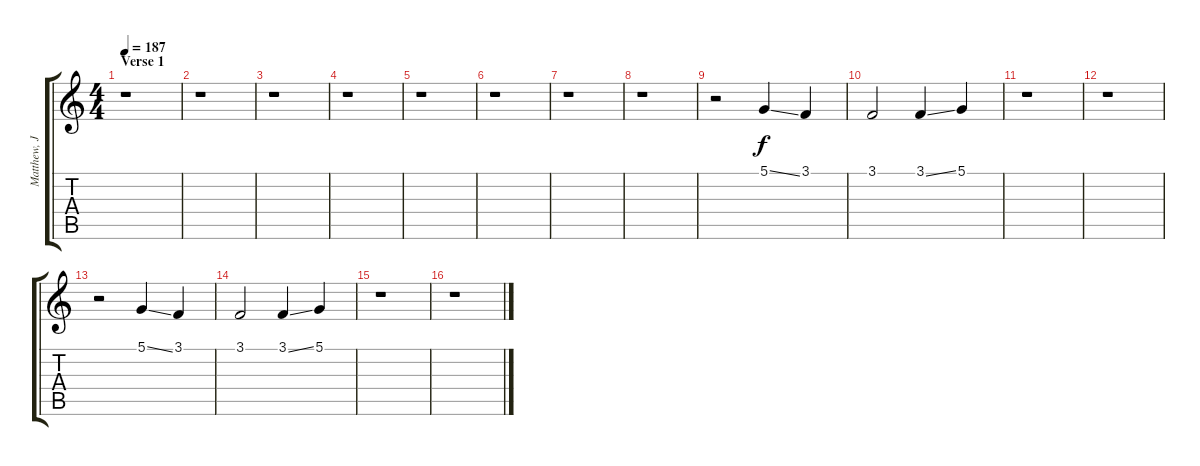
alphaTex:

\track ("Matthew, Jason - Backing Vocals" "Matthew, J") {instrument oboe}
\staff {score tabs}
\tuning (D4 A3 F3 C3 G2 C2) {hide}
\ts (4 4)
\section ("" "Verse 1")
\tempo 187
\clef g2
\ks c
r.1{dy f} |
r.1 |
r.1 |
r.1 |
r.1 |
r.1 |
r.1 |
r.1 |
r.2 5.1{ss}.4 3.1.4 |
3.1.2 3.1{ss}.4 5.1.4 |
r.1 |
r.1 |
r.2 5.1{ss}.4 3.1.4 |
3.1.2 3.1{ss}.4 5.1.4 |
r.1 |
r.1
